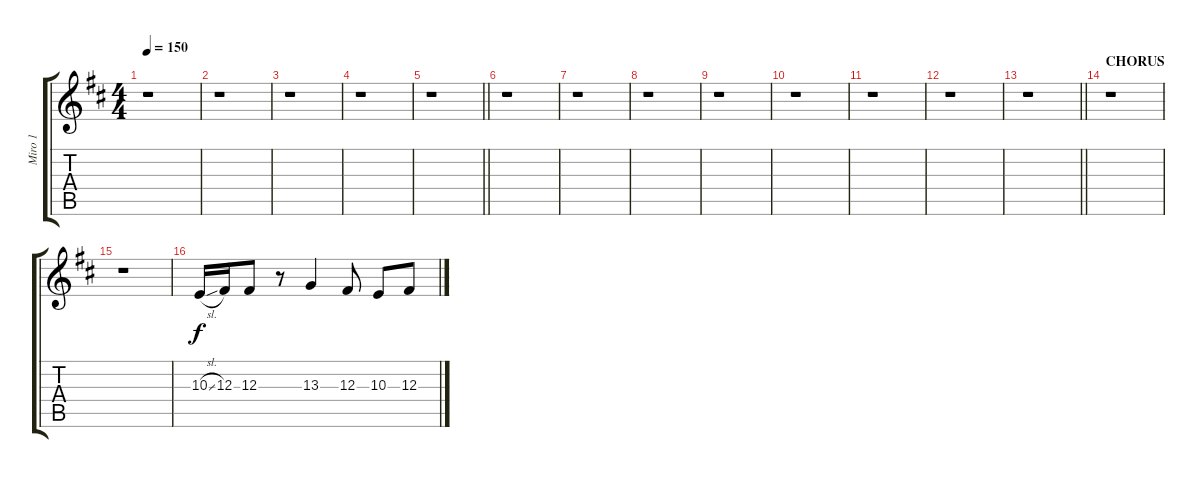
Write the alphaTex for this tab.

\track ("Miro 1" "Miro 1") {instrument stringensemble1}
\staff {score tabs}
\tuning (Eb4 Bb3 Gb3 Db3 Ab2 Eb2) {hide}
\ts (4 4)
\tempo 150
\clef g2
\ks bminor
r.1{dy f} |
r.1 |
r.1 |
r.1 |
\barLineRight lightlight
r.1 |
r.1 |
r.1 |
r.1 |
r.1 |
r.1 |
r.1 |
r.1 |
\barLineRight lightlight
r.1 |
\section ("" "CHORUS")
r.1 |
r.1 |
10.3{sl}.16 12.3.16 12.3.8 r.8 13.3.4 12.3.8 10.3.8 12.3.8
